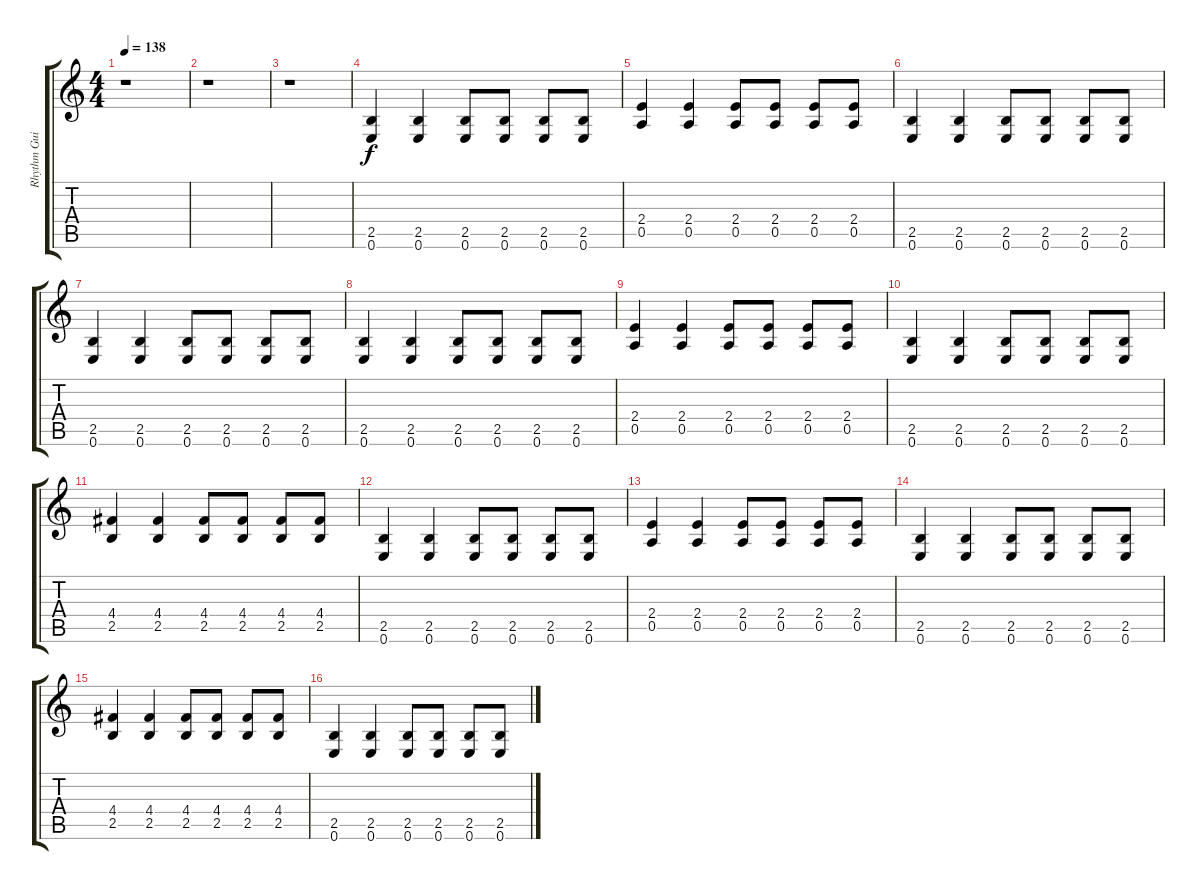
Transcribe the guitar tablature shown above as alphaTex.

\track ("Rhythm Guitar I" "Rhythm Gui") {instrument distortionguitar}
\staff {score tabs}
\tuning (E4 B3 G3 D3 A2 E2) {hide}
\ts (4 4)
\tempo 138
\clef g2
\ks c
r.1{dy f} |
r.1 |
r.1 |
(2.5 0.6).4 (2.5 0.6).4 (2.5 0.6).8 (2.5 0.6).8 (2.5 0.6).8 (2.5 0.6).8 |
(2.4 0.5).4 (2.4 0.5).4 (2.4 0.5).8 (2.4 0.5).8 (2.4 0.5).8 (2.4 0.5).8 |
(2.5 0.6).4 (2.5 0.6).4 (2.5 0.6).8 (2.5 0.6).8 (2.5 0.6).8 (2.5 0.6).8 |
(2.5 0.6).4 (2.5 0.6).4 (2.5 0.6).8 (2.5 0.6).8 (2.5 0.6).8 (2.5 0.6).8 |
(2.5 0.6).4 (2.5 0.6).4 (2.5 0.6).8 (2.5 0.6).8 (2.5 0.6).8 (2.5 0.6).8 |
(2.4 0.5).4 (2.4 0.5).4 (2.4 0.5).8 (2.4 0.5).8 (2.4 0.5).8 (2.4 0.5).8 |
(2.5 0.6).4 (2.5 0.6).4 (2.5 0.6).8 (2.5 0.6).8 (2.5 0.6).8 (2.5 0.6).8 |
(4.4 2.5).4 (4.4 2.5).4 (4.4 2.5).8 (4.4 2.5).8 (4.4 2.5).8 (4.4 2.5).8 |
(2.5 0.6).4 (2.5 0.6).4 (2.5 0.6).8 (2.5 0.6).8 (2.5 0.6).8 (2.5 0.6).8 |
(2.4 0.5).4 (2.4 0.5).4 (2.4 0.5).8 (2.4 0.5).8 (2.4 0.5).8 (2.4 0.5).8 |
(2.5 0.6).4 (2.5 0.6).4 (2.5 0.6).8 (2.5 0.6).8 (2.5 0.6).8 (2.5 0.6).8 |
(4.4 2.5).4 (4.4 2.5).4 (4.4 2.5).8 (4.4 2.5).8 (4.4 2.5).8 (4.4 2.5).8 |
(2.5 0.6).4 (2.5 0.6).4 (2.5 0.6).8 (2.5 0.6).8 (2.5 0.6).8 (2.5 0.6).8
